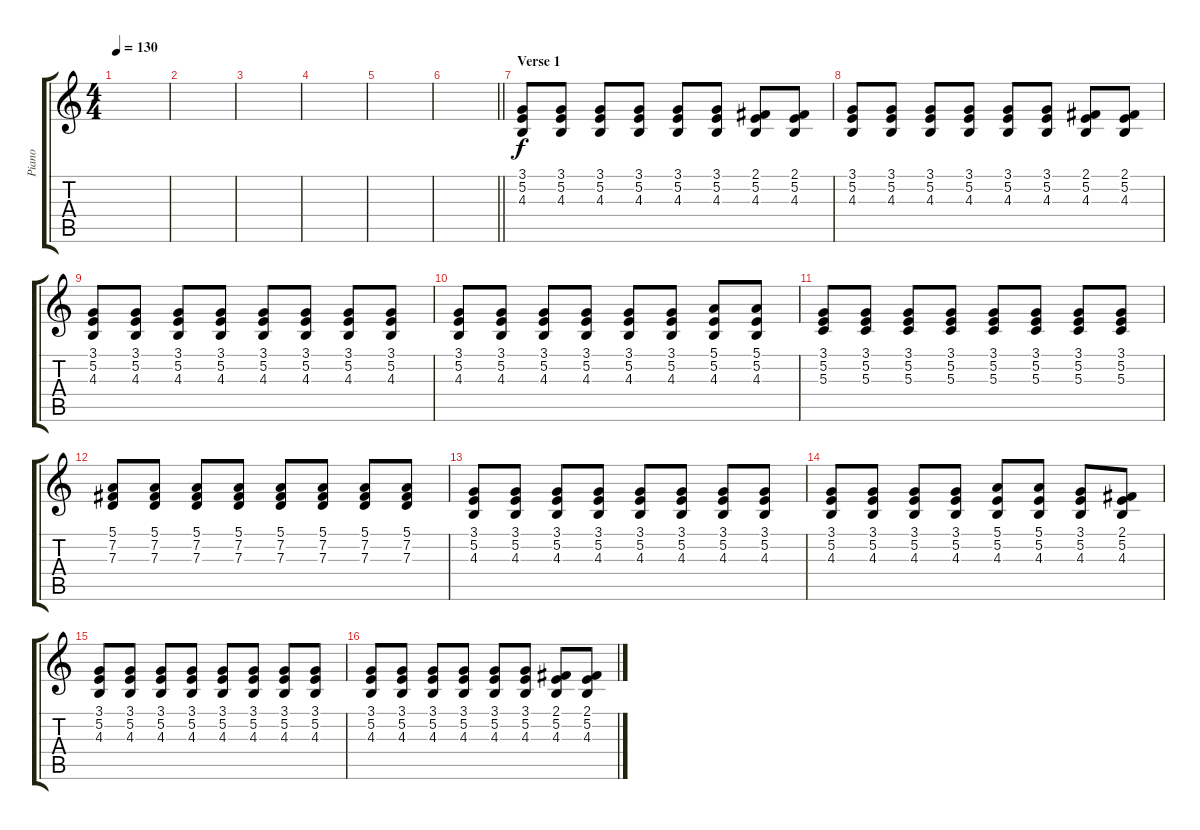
\track ("Piano" "Piano") {instrument electricgrandpiano}
\staff {score tabs}
\tuning (E4 B3 G3 D3 A2 E2) {hide}
\ts (4 4)
\tempo 130
\clef g2
\ks c
|
|
|
|
|
\barLineRight lightlight
|
\section ("" "Verse 1")
(3.1 5.2 4.3).8 (3.1 5.2 4.3).8 (3.1 5.2 4.3).8 (3.1 5.2 4.3).8 (3.1 5.2 4.3).8 (3.1 5.2 4.3).8 (2.1 5.2 4.3).8 (2.1 5.2 4.3).8 |
(3.1 5.2 4.3).8 (3.1 5.2 4.3).8 (3.1 5.2 4.3).8 (3.1 5.2 4.3).8 (3.1 5.2 4.3).8 (3.1 5.2 4.3).8 (2.1 5.2 4.3).8 (2.1 5.2 4.3).8 |
(3.1 5.2 4.3).8 (3.1 5.2 4.3).8 (3.1 5.2 4.3).8 (3.1 5.2 4.3).8 (3.1 5.2 4.3).8 (3.1 5.2 4.3).8 (3.1 5.2 4.3).8 (3.1 5.2 4.3).8 |
(3.1 5.2 4.3).8 (3.1 5.2 4.3).8 (3.1 5.2 4.3).8 (3.1 5.2 4.3).8 (3.1 5.2 4.3).8 (3.1 5.2 4.3).8 (5.1 5.2 4.3).8 (5.1 5.2 4.3).8 |
(3.1 5.2 5.3).8 (3.1 5.2 5.3).8 (3.1 5.2 5.3).8 (3.1 5.2 5.3).8 (3.1 5.2 5.3).8 (3.1 5.2 5.3).8 (3.1 5.2 5.3).8 (3.1 5.2 5.3).8 |
(5.1 7.2 7.3).8 (5.1 7.2 7.3).8 (5.1 7.2 7.3).8 (5.1 7.2 7.3).8 (5.1 7.2 7.3).8 (5.1 7.2 7.3).8 (5.1 7.2 7.3).8 (5.1 7.2 7.3).8 |
(3.1 5.2 4.3).8 (3.1 5.2 4.3).8 (3.1 5.2 4.3).8 (3.1 5.2 4.3).8 (3.1 5.2 4.3).8 (3.1 5.2 4.3).8 (3.1 5.2 4.3).8 (3.1 5.2 4.3).8 |
(3.1 5.2 4.3).8 (3.1 5.2 4.3).8 (3.1 5.2 4.3).8 (3.1 5.2 4.3).8 (5.1 5.2 4.3).8 (5.1 5.2 4.3).8 (3.1 5.2 4.3).8 (2.1 5.2 4.3).8 |
(3.1 5.2 4.3).8 (3.1 5.2 4.3).8 (3.1 5.2 4.3).8 (3.1 5.2 4.3).8 (3.1 5.2 4.3).8 (3.1 5.2 4.3).8 (3.1 5.2 4.3).8 (3.1 5.2 4.3).8 |
(3.1 5.2 4.3).8 (3.1 5.2 4.3).8 (3.1 5.2 4.3).8 (3.1 5.2 4.3).8 (3.1 5.2 4.3).8 (3.1 5.2 4.3).8 (2.1 5.2 4.3).8 (2.1 5.2 4.3).8
